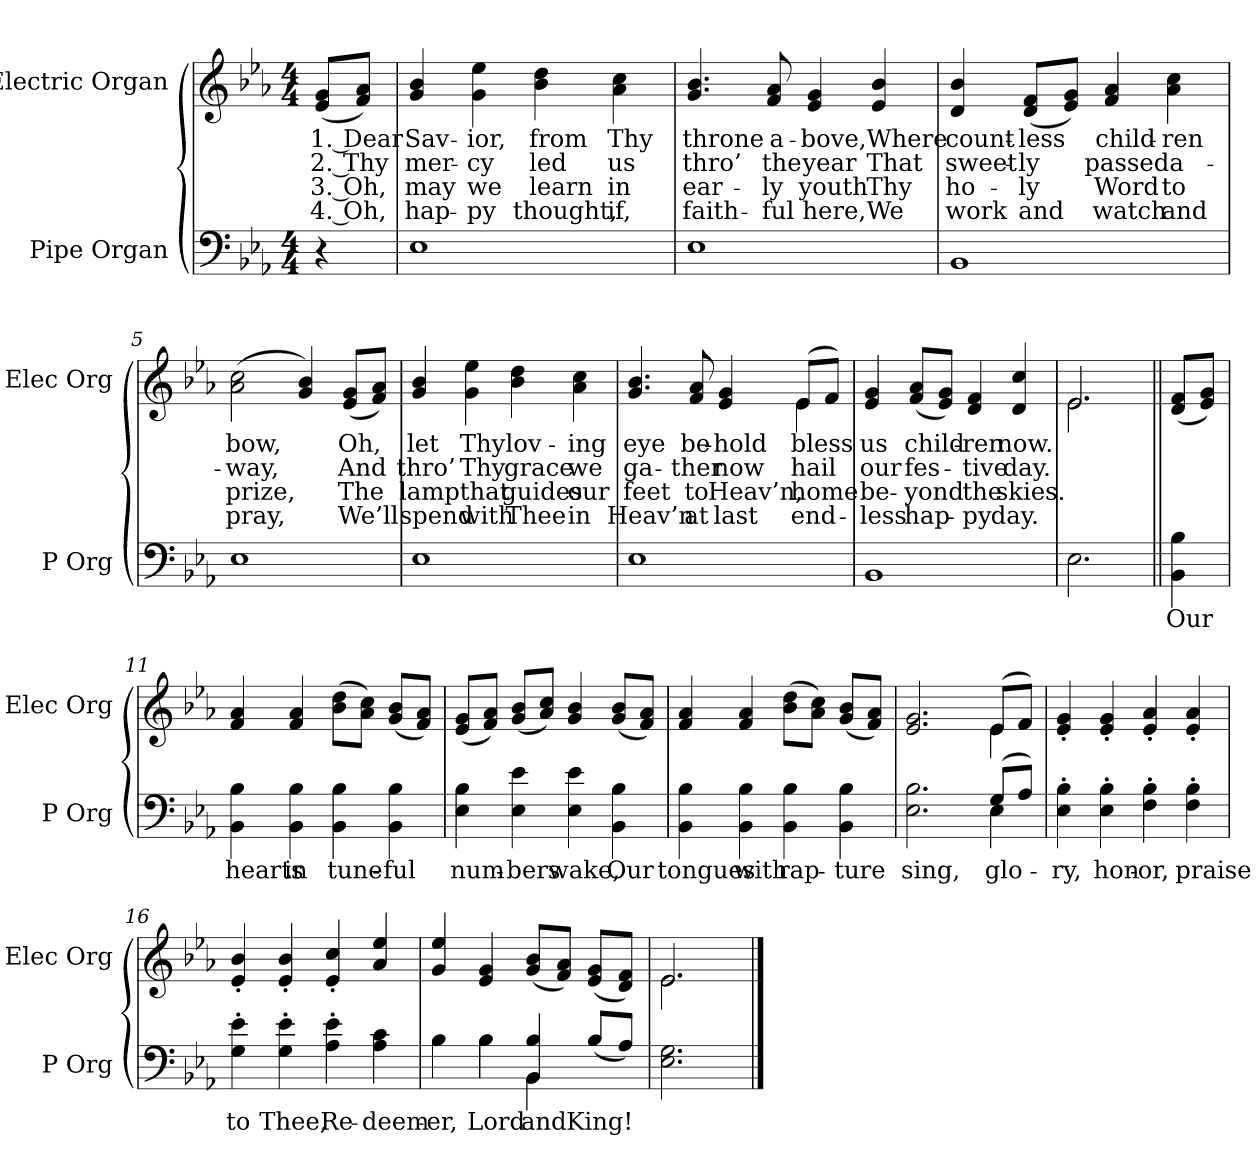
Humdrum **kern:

**kern	**text	**kern	**text	**text	**text	**text
*part2	*part2	*part1	*part1	*part1	*part1	*part1
*staff2	*staff2	*staff1	*staff1	*staff1	*staff1	*staff1
*I"Pipe Organ	*	*I"Electric Organ	*	*	*	*
*I'P Org	*	*I'Elec Org	*	*	*	*
*clefF4	*	*clefG2	*	*	*	*
*k[b-e-a-]	*	*k[b-e-a-]	*	*	*	*
*E-:	*	*E-:	*	*	*	*
*M4/4	*	*M4/4	*	*	*	*
=1	=1	=1	=1	=1	=1	=1
4r	.	(8e-/ 8g/L	1. Dear	2. Thy	3. Oh,	4. Oh,
.	.	8f/ 8a-/J)	.	.	.	.
=2	=2	=2	=2	=2	=2	=2
1E-	.	4g 4b-	Sav-	mer-	may	hap-
.	.	4g 4ee-	-ior,	-cy	we	-py
.	.	4b- 4dd	from	led	learn	thought,
.	.	4a- 4cc	Thy	us	in	if,
=3	=3	=3	=3	=3	=3	=3
1E-	.	4.g 4.b-	throne	thro’	ear-	faith-
.	.	8f 8a-	a-	the	-ly	-ful
.	.	4e- 4g	-bove,	year	youth	here,
.	.	4e- 4b-	Where	That	Thy	We
=4	=4	=4	=4	=4	=4	=4
1BB-	.	4d 4b-	count-	sweet-	ho-	work
.	.	(8d/ 8f/L	-less	-ly	-ly	and
.	.	8e-/ 8g/J)	.	.	.	.
.	.	4f 4a-	child-	passed	Word	watch
.	.	4a- 4cc	-ren	a-	to	and
=5	=5	=5	=5	=5	=5	=5
1E-	.	(2a- 2cc	bow,	-way,	prize,	pray,
.	.	4g 4b-)	.	.	.	.
.	.	(8e-/ 8g/L	Oh,	And	The	We’ll
.	.	8f/ 8a-/J)	.	.	.	.
=6	=6	=6	=6	=6	=6	=6
1E-	.	4g 4b-	let	thro’	lamp	spend
.	.	4g 4ee-	Thy	Thy	that	with
.	.	4b- 4dd	lov-	grace	guides	Thee
.	.	4a- 4cc	-ing	we	our	in
=7	=7	=7	=7	=7	=7	=7
*	*	*^	*	*	*	*
1E-	.	4.g 4.b-	2.ryy	eye	ga-	feet	Heav’n
.	.	8f 8a-	.	be-	-ther	to	at
.	.	4e- 4g	.	-hold	now	Heav’n,	last
.	.	(8e-/L	4e-	bless	hail	home	end-
.	.	8f/J)	.	.	.	.	.
*	*	*v	*v	*	*	*	*
=8	=8	=8	=8	=8	=8	=8
1BB-	.	4e- 4g	us	our	be-	-less
.	.	(8f/ 8a-/L	child-	fes-	-yond	hap-
.	.	8e-/ 8g/J)	.	.	.	.
.	.	4d 4f	-ren	-tive	the	-py
.	.	4d 4cc	now.	day.	skies.	day.
=9	=9	=9	=9	=9	=9	=9
*	*	*^	*	*	*	*
2.E-	.	2.e-/	2.e-	.	.	.	.
=10||	=10||	=10||	=10||	=10||	=10||	=10||	=10||
!	!	!LO:TX:t=Refrain	!	!	!	!	!
*	*	*v	*v	*	*	*	*
4BB- 4B-	Our	(8d/ 8f/L	.	.	.	.
.	.	8e-/ 8g/J)	.	.	.	.
=11	=11	=11	=11	=11	=11	=11
4BB- 4B-	hearts	4f 4a-	.	.	.	.
4BB- 4B-	in	4f 4a-	.	.	.	.
4BB- 4B-	tune-	(8b-\ 8dd\L	.	.	.	.
.	.	8a-\ 8cc\J)	.	.	.	.
4BB- 4B-	-ful	(8g/ 8b-/L	.	.	.	.
.	.	8f/ 8a-/J)	.	.	.	.
=12	=12	=12	=12	=12	=12	=12
4E- 4B-	num-	(8e-/ 8g/L	.	.	.	.
.	.	8f/ 8a-/J)	.	.	.	.
4E- 4e-	-bers	(8g/ 8b-/L	.	.	.	.
.	.	8a-/ 8cc/J)	.	.	.	.
4E- 4e-	wake,	4g 4b-	.	.	.	.
4BB- 4B-	Our	(8g/ 8b-/L	.	.	.	.
.	.	8f/ 8a-/J)	.	.	.	.
=13	=13	=13	=13	=13	=13	=13
4BB- 4B-	tongues	4f 4a-	.	.	.	.
4BB- 4B-	with	4f 4a-	.	.	.	.
4BB- 4B-	rap-	(8b-\ 8dd\L	.	.	.	.
.	.	8a-\ 8cc\J)	.	.	.	.
4BB- 4B-	-ture	(8g/ 8b-/L	.	.	.	.
.	.	8f/ 8a-/J)	.	.	.	.
=14	=14	=14	=14	=14	=14	=14
*^	*	*^	*	*	*	*
2.E- 2.B-	2.ryy	sing,	2.e- 2.g	2.ryy	.	.	.	.
(8G/L	4E-	glo-	(8e-/L	4e-	.	.	.	.
8A-/J)	.	.	8f/J)	.	.	.	.	.
*v	*v	*	*	*	*	*	*	*
*	*	*v	*v	*	*	*	*
=15	=15	=15	=15	=15	=15	=15
4E-' 4B-'	-ry,	4e-/' 4g/'	.	.	.	.
4E-' 4B-'	hon-	4e-/' 4g/'	.	.	.	.
4F' 4B-'	-or,	4e-/' 4a-/'	.	.	.	.
4F' 4B-'	praise	4e-/' 4a-/'	.	.	.	.
=16	=16	=16	=16	=16	=16	=16
4G' 4e-'	to	4e-/' 4b-/'	.	.	.	.
4G' 4e-'	Thee,	4e-/' 4b-/'	.	.	.	.
4A-' 4e-'	Re-	4e-/' 4cc/'	.	.	.	.
4A- 4c	-deem-	4a-/ 4ee-/	.	.	.	.
=17	=17	=17	=17	=17	=17	=17
*^	*	*	*	*	*	*
4B-\	4B-	-er,	4g/ 4ee-/	.	.	.	.
4B-\	4B-	Lord	4e-/ 4g/	.	.	.	.
4BB- 4B-	4BB-	and	(8g/ 8b-/L	.	.	.	.
.	.	.	8f/ 8a-/J)	.	.	.	.
(8B-/L	4ryy	King!	(8e-/ 8g/L	.	.	.	.
8A-/J)	.	.	8d/ 8f/J)	.	.	.	.
*v	*v	*	*	*	*	*	*
=18	=18	=18	=18	=18	=18	=18
*	*	*^	*	*	*	*
2.E- 2.G	.	2.e-/	2.e-	.	.	.	.
*	*	*v	*v	*	*	*	*
==	==	==	==	==	==	==
*-	*-	*-	*-	*-	*-	*-
